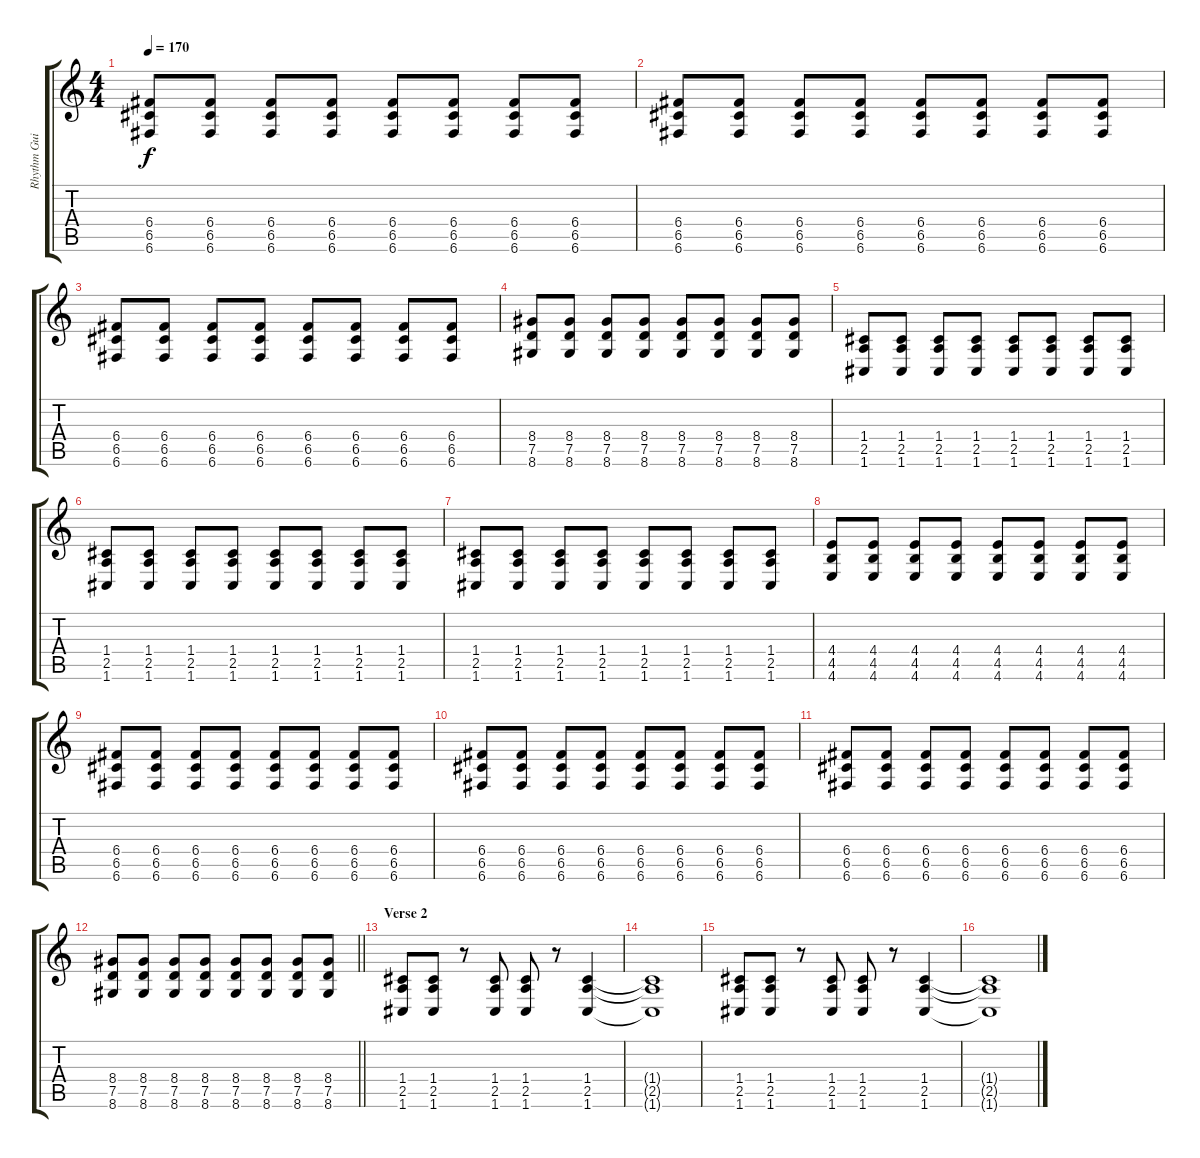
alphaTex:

\track ("Rhythm Guitar" "Rhythm Gui") {instrument distortionguitar}
\staff {score tabs}
\tuning (D4 A3 F3 C3 G2 C2) {hide}
\ts (4 4)
\tempo 170
\clef g2
\ks c
(6.4 6.5 6.6).8{dy f} (6.4 6.5 6.6).8 (6.4 6.5 6.6).8 (6.4 6.5 6.6).8 (6.4 6.5 6.6).8 (6.4 6.5 6.6).8 (6.4 6.5 6.6).8 (6.4 6.5 6.6).8 |
(6.4 6.5 6.6).8 (6.4 6.5 6.6).8 (6.4 6.5 6.6).8 (6.4 6.5 6.6).8 (6.4 6.5 6.6).8 (6.4 6.5 6.6).8 (6.4 6.5 6.6).8 (6.4 6.5 6.6).8 |
(6.4 6.5 6.6).8 (6.4 6.5 6.6).8 (6.4 6.5 6.6).8 (6.4 6.5 6.6).8 (6.4 6.5 6.6).8 (6.4 6.5 6.6).8 (6.4 6.5 6.6).8 (6.4 6.5 6.6).8 |
(8.4 7.5 8.6).8 (8.4 7.5 8.6).8 (8.4 7.5 8.6).8 (8.4 7.5 8.6).8 (8.4 7.5 8.6).8 (8.4 7.5 8.6).8 (8.4 7.5 8.6).8 (8.4 7.5 8.6).8 |
(1.4 2.5 1.6).8 (1.4 2.5 1.6).8 (1.4 2.5 1.6).8 (1.4 2.5 1.6).8 (1.4 2.5 1.6).8 (1.4 2.5 1.6).8 (1.4 2.5 1.6).8 (1.4 2.5 1.6).8 |
(1.4 2.5 1.6).8 (1.4 2.5 1.6).8 (1.4 2.5 1.6).8 (1.4 2.5 1.6).8 (1.4 2.5 1.6).8 (1.4 2.5 1.6).8 (1.4 2.5 1.6).8 (1.4 2.5 1.6).8 |
(1.4 2.5 1.6).8 (1.4 2.5 1.6).8 (1.4 2.5 1.6).8 (1.4 2.5 1.6).8 (1.4 2.5 1.6).8 (1.4 2.5 1.6).8 (1.4 2.5 1.6).8 (1.4 2.5 1.6).8 |
(4.4 4.5 4.6).8 (4.4 4.5 4.6).8 (4.4 4.5 4.6).8 (4.4 4.5 4.6).8 (4.4 4.5 4.6).8 (4.4 4.5 4.6).8 (4.4 4.5 4.6).8 (4.4 4.5 4.6).8 |
(6.4 6.5 6.6).8 (6.4 6.5 6.6).8 (6.4 6.5 6.6).8 (6.4 6.5 6.6).8 (6.4 6.5 6.6).8 (6.4 6.5 6.6).8 (6.4 6.5 6.6).8 (6.4 6.5 6.6).8 |
(6.4 6.5 6.6).8 (6.4 6.5 6.6).8 (6.4 6.5 6.6).8 (6.4 6.5 6.6).8 (6.4 6.5 6.6).8 (6.4 6.5 6.6).8 (6.4 6.5 6.6).8 (6.4 6.5 6.6).8 |
(6.4 6.5 6.6).8 (6.4 6.5 6.6).8 (6.4 6.5 6.6).8 (6.4 6.5 6.6).8 (6.4 6.5 6.6).8 (6.4 6.5 6.6).8 (6.4 6.5 6.6).8 (6.4 6.5 6.6).8 |
\barLineRight lightlight
(8.4 7.5 8.6).8 (8.4 7.5 8.6).8 (8.4 7.5 8.6).8 (8.4 7.5 8.6).8 (8.4 7.5 8.6).8 (8.4 7.5 8.6).8 (8.4 7.5 8.6).8 (8.4 7.5 8.6).8 |
\section ("" "Verse 2")
(1.4 2.5 1.6).8 (1.4 2.5 1.6).8 r.8 (1.4 2.5 1.6).8 (1.4 2.5 1.6).8 r.8 (1.4 2.5 1.6).4 |
(1.4{t} 2.5{t} 1.6{t}).1 |
(1.4 2.5 1.6).8 (1.4 2.5 1.6).8 r.8 (1.4 2.5 1.6).8 (1.4 2.5 1.6).8 r.8 (1.4 2.5 1.6).4 |
(1.4{t} 2.5{t} 1.6{t}).1
